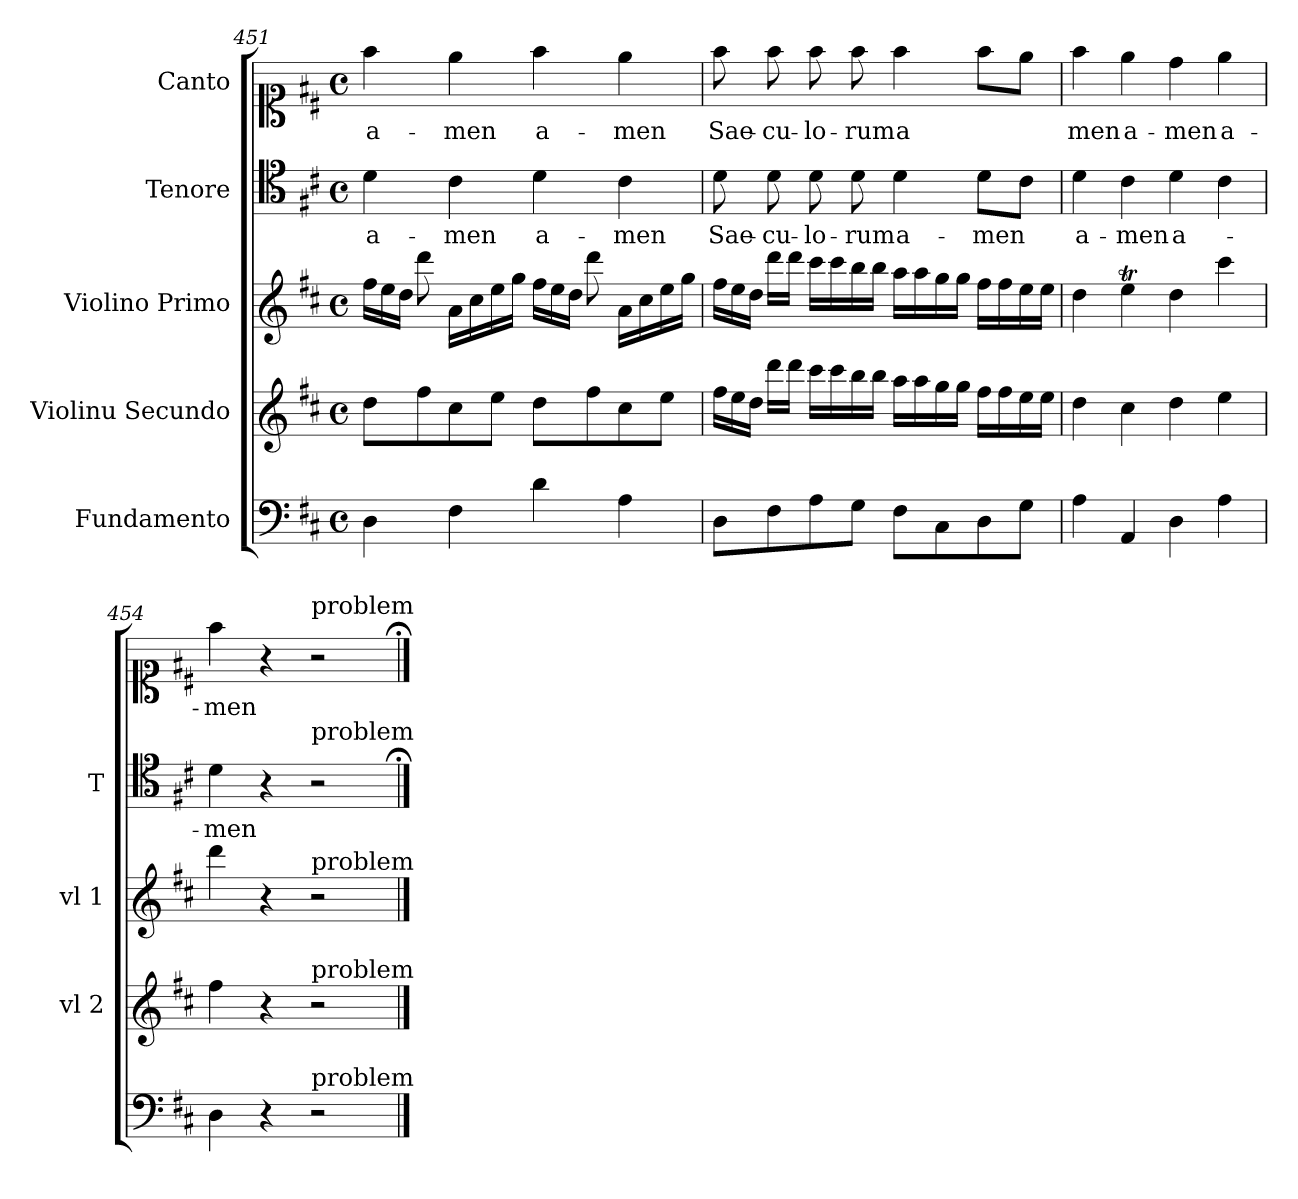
**kern	**kern	**kern	**kern	**text	**kern	**text
*part5	*part4	*part3	*part2	*part2	*part1	*part1
*staff5	*staff4	*staff3	*staff2	*staff2	*staff1	*staff1
*I"Fundamento	*I"Violinu Secundo	*I"Violino Primo	*I"Tenore	*	*I"Canto	*
*	*I'vl 2	*I'vl 1	*I'T	*	*	*
*clefF4	*clefG2	*clefG2	*clefC4	*	*clefC1	*
*k[f#c#]	*k[f#c#]	*k[f#c#]	*k[f#c#]	*	*k[f#c#]	*
*D:	*D:	*D:	*D:	*	*D:	*
*M4/4	*M4/4	*M4/4	*M4/4	*	*M4/4	*
*met(c)	*met(c)	*met(c)	*met(c)	*	*met(c)	*
*	*	*Xtuplet	*	*	*	*
=451	=451	=451	=451	=451	=451	=451
4D\	8dd\L	24ff#\LL	4d\	a-	4ff#\	a-
.	.	24ee\	.	.	.	.
.	.	24dd\JJ	.	.	.	.
.	8ff#\	8ddd\	.	.	.	.
4F#\	8cc#\	16a\LL	4c#\	-men	4ee\	-men
.	.	16cc#\	.	.	.	.
.	8ee\J	16ee\	.	.	.	.
.	.	16gg\JJ	.	.	.	.
4d\	8dd\L	24ff#\LL	4d\	a-	4ff#\	a-
.	.	24ee\	.	.	.	.
.	.	24dd\JJ	.	.	.	.
.	8ff#\	8ddd\	.	.	.	.
4A\	8cc#\	16a\LL	4c#\	-men	4ee\	-men
.	.	16cc#\	.	.	.	.
.	8ee\J	16ee\	.	.	.	.
.	.	16gg\JJ	.	.	.	.
=452	=452	=452	=452	=452	=452	=452
*	*Xtuplet	*	*	*	*	*
8D\L	24ff#\LL	24ff#\LL	8d\	Sae-	8ff#\	Sae-
.	24ee\	24ee\	.	.	.	.
.	24dd\JJ	24dd\JJ	.	.	.	.
8F#\	16ddd\LL	16ddd\LL	8d\	-cu-	8ff#\	-cu-
.	16ddd\JJ	16ddd\JJ	.	.	.	.
8A\	16ccc#\LL	16ccc#\LL	8d\	-lo-	8ff#\	-lo-
.	16ccc#\	16ccc#\	.	.	.	.
8G\J	16bb\	16bb\	8d\	-rum	8ff#\	-rum
.	16bb\JJ	16bb\JJ	.	.	.	.
8F#\L	16aa\LL	16aa\LL	4d\	a-	4ff#\	a
.	16aa\	16aa\	.	.	.	.
8C#\	16gg\	16gg\	.	.	.	.
.	16gg\JJ	16gg\JJ	.	.	.	.
8D\	16ff#\LL	16ff#\LL	8d\L	-men	8ff#\L	.
.	16ff#\	16ff#\	.	.	.	.
8G\J	16ee\	16ee\	8c#\J	.	8ee\J	.
.	16ee\JJ	16ee\JJ	.	.	.	.
=453	=453	=453	=453	=453	=453	=453
4A\	4dd\	4dd\	4d\	a-	4ff#\	men
4AA/	4cc#\	4eeT\	4c#\	-men	4ee\	a-
4D\	4dd\	4dd\	4d\	a-	4dd\	-men
4A\	4ee\	4ccc#\	4c#\	.	4ee\	a-
=454	=454	=454	=454	=454	=454	=454
4D\	4ff#\	4ddd\	4d\	-men	4ff#\	-men
4r	4r	4r	4r	.	4r	.
!	!	!	!	!	!LO:TX:a:t=problem	!
!	!	!	!LO:TX:a:t=problem	!	!	!
!	!	!LO:TX:a:t=problem	!	!	!	!
!	!LO:TX:a:t=problem	!	!	!	!	!
!LO:TX:a:t=problem	!	!	!	!	!	!
2r	2r	2r	2r	.	2r	.
==	==	==	==;	==;	==;	==;
*-	*-	*-	*-	*-	*-	*-
